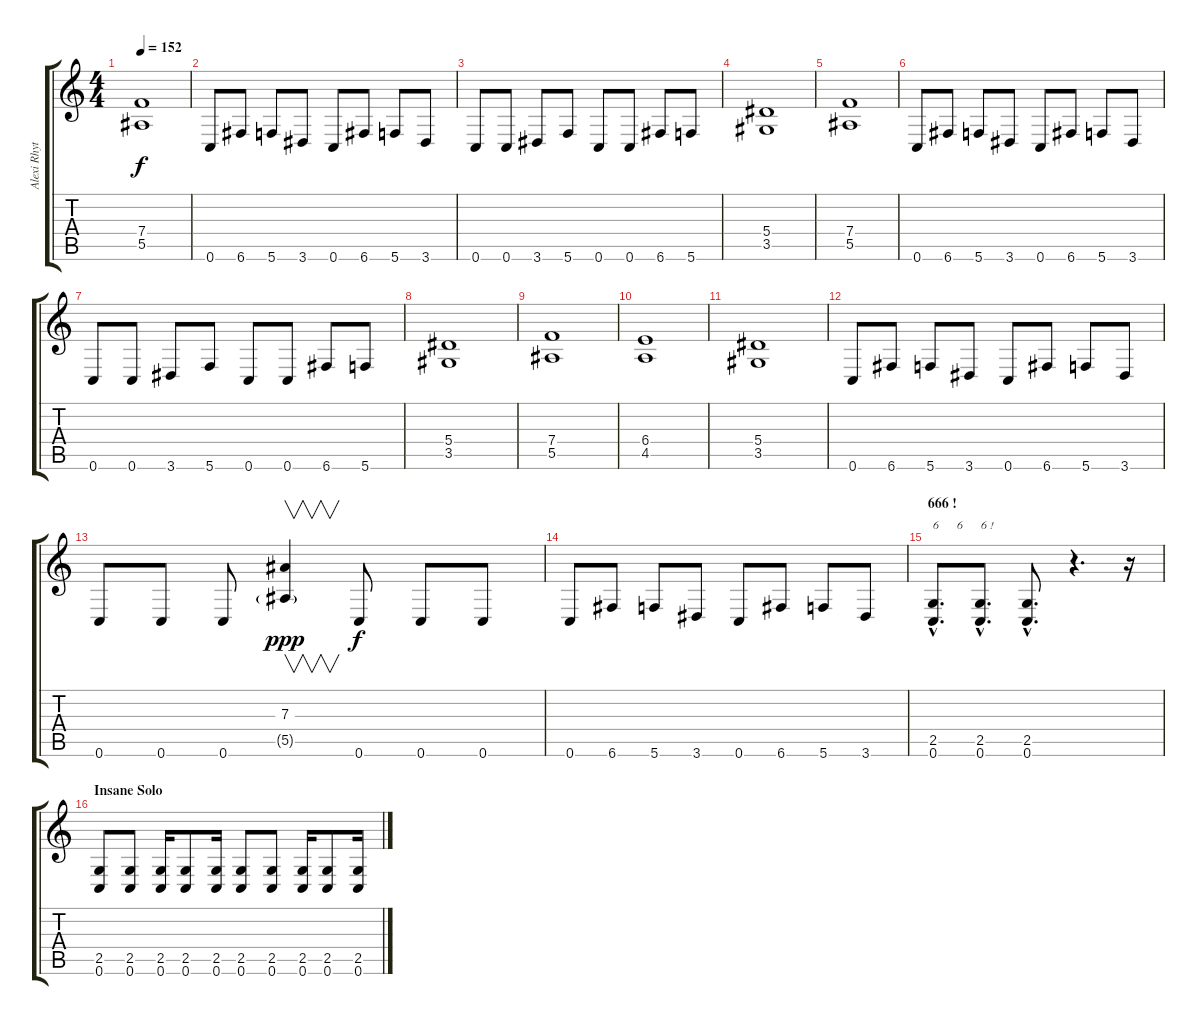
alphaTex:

\track ("Alexi Rhythm" "Alexi Rhyt") {instrument overdrivenguitar}
\staff {score tabs}
\tuning (C4 G3 Eb3 Bb2 F2 C2) {hide}
\ts (4 4)
\tempo 152
\clef g2
\ks c
(7.4 5.5).1{dy f} |
0.6.8 6.6.8 5.6.8 3.6.8 0.6.8 6.6.8 5.6.8 3.6.8 |
0.6.8 0.6.8 3.6.8 5.6.8 0.6.8 0.6.8 6.6.8 5.6.8 |
(5.4 3.5).1 |
(7.4 5.5).1 |
0.6.8 6.6.8 5.6.8 3.6.8 0.6.8 6.6.8 5.6.8 3.6.8 |
0.6.8 0.6.8 3.6.8 5.6.8 0.6.8 0.6.8 6.6.8 5.6.8 |
(5.4 3.5).1 |
(7.4 5.5).1 |
(6.4 4.5).1 |
(5.4 3.5).1 |
0.6.8 6.6.8 5.6.8 3.6.8 0.6.8 6.6.8 5.6.8 3.6.8 |
0.6.8 0.6.8 0.6.8 (7.3 5.5{g}).4{v dy ppp instrument guitarharmonics} 0.6.8{dy f instrument overdrivenguitar} 0.6.8 0.6.8 |
0.6.8 6.6.8 5.6.8 3.6.8 0.6.8 6.6.8 5.6.8 3.6.8 |
\section ("" "666 !")
(2.5{hac} 0.6{hac}).8{d txt "6      6      6 !"} (2.5{hac} 0.6{hac}).8{d} (2.5{hac} 0.6{hac}).8{d} r.4{d} r.16 |
\section ("" "Insane Solo")
(2.5 0.6).8 (2.5 0.6).8 (2.5 0.6).16 (2.5 0.6).8 (2.5 0.6).16 (2.5 0.6).8 (2.5 0.6).8 (2.5 0.6).16 (2.5 0.6).8 (2.5 0.6).16
